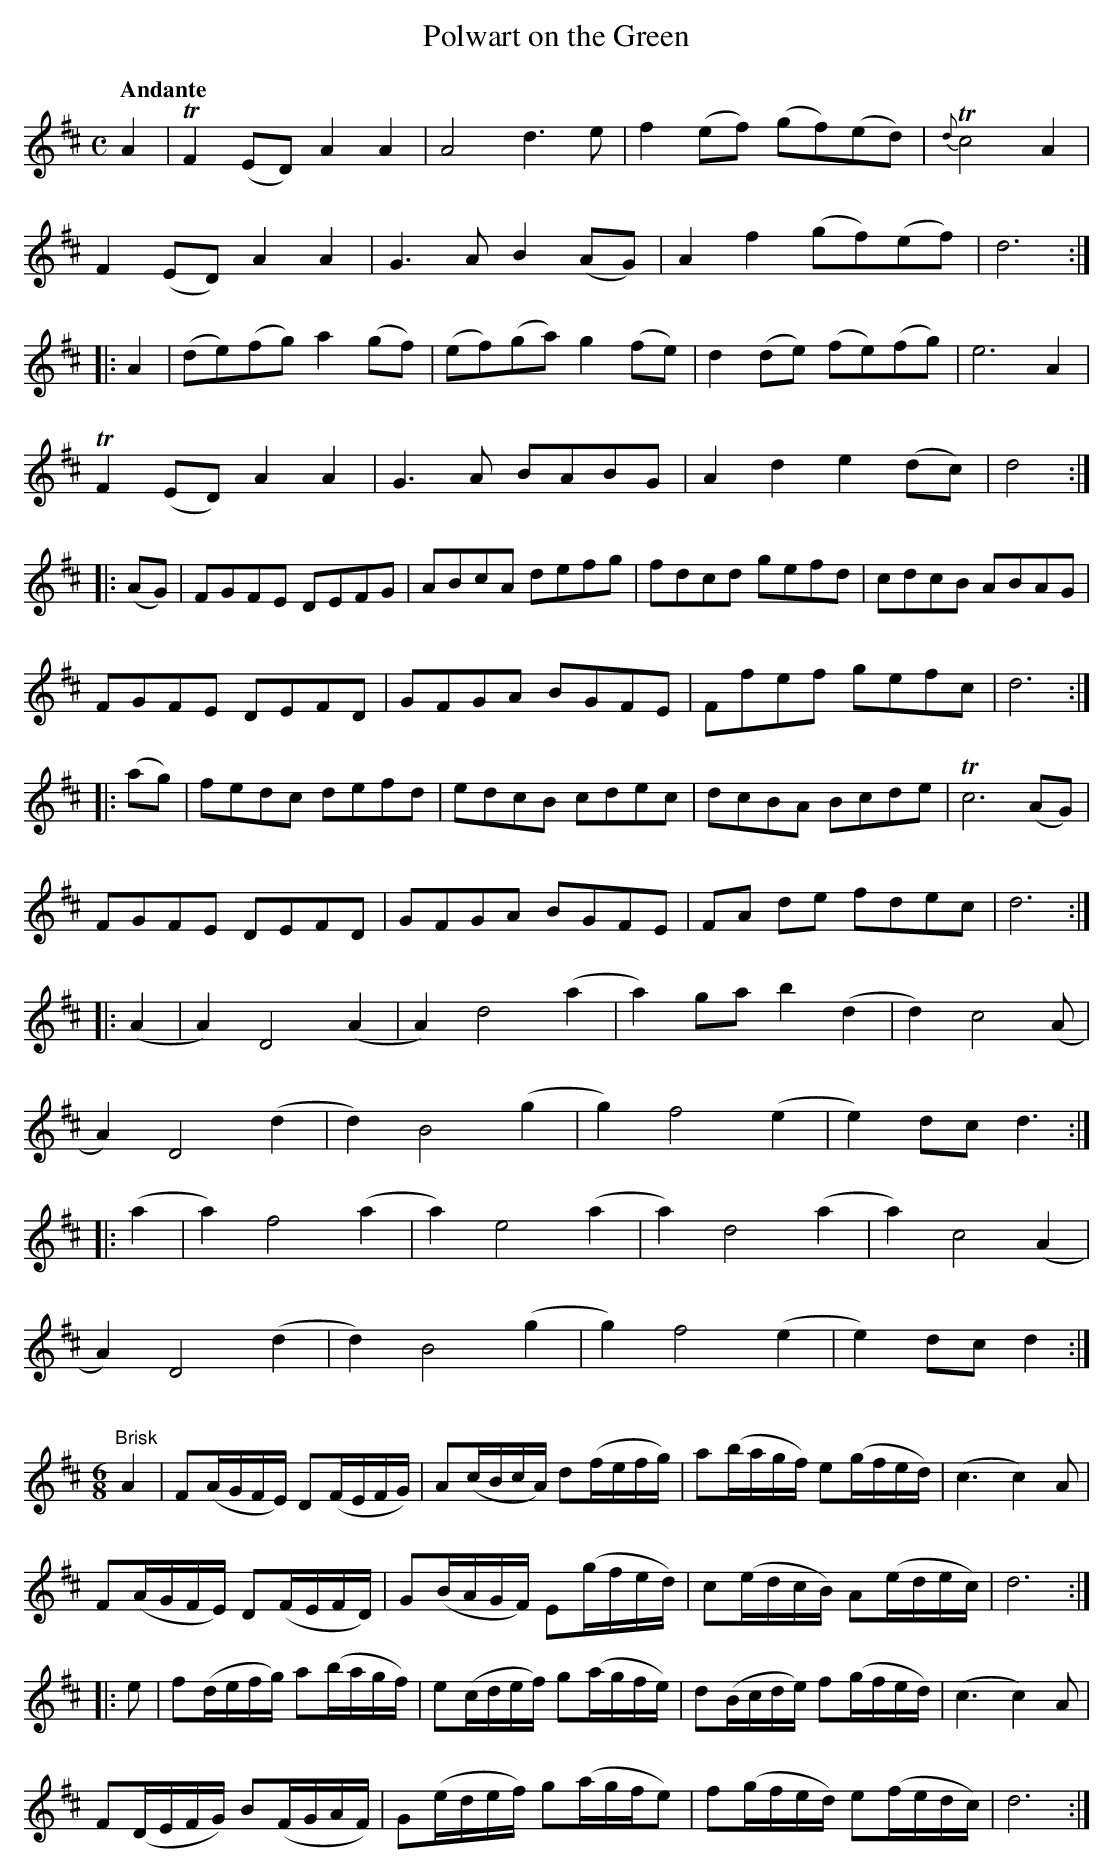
X:1
T:Polwart on the Green
M:C
L:1/8
Q:"Andante"
K:D
A2|TF2 (ED) A2A2|A4 d3e|f2 (ef) (gf)(ed)|{d}Tc4 A2|
F2 (ED) A2A2|G3A B2 (AG)|A2 f2 (gf)(ef)|d6:|
|:A2|(de)(fg) a2 (gf)|(ef)(ga) g2 (fe)|d2 (de) (fe)(fg)|e6 A2|
TF2 (ED) A2A2|G3A BABG|A2d2 e2 (dc)|d4:|
|:(AG)|FGFE DEFG|ABcA defg|fdcd gefd|cdcB ABAG|
FGFE DEFD|GFGA BGFE|Ffef gefc|d6:|
|:(ag)|fedc defd|edcB cdec|dcBA Bcde|Tc6 (AG)|
FGFE DEFD|GFGA BGFE|FA de fdec|d6:|
|:(A2|A2)D4 (A2|A2) d4 (a2|a2) ga b2 (d2|d2)c4 (A|
A2)D4 (d2|d2)B4 (g2|g2)f4(e2|e2) dc d3:|
|:(a2|a2)f4 (a2|a2)e4 (a2|a2)d4 (a2|a2)c4 (A2|
A2)D4 (d2|d2)B4 (g2|g2)f4 (e2|e2)dc d2:|
M:6/8
L:1/8
"Brisk"A2|F(A/G/F/E/) D(F/E/F/G/)|A(c/B/c/A/) d(f/e/f/g/)|a(b/a/g/f/) e(g/f/e/d/)|(c3 c2)A|
F(A/G/F/E/) D(F/E/F/D/)|G(B/A/G/F/) E(g/f/e/d/)|c(e/d/c/B/) A(e/d/e/c/)|d6:|
|:e|f(d/e/f/g/) a(b/a/g/f/)|e(c/d/e/f/) g(a/g/f/e/)|d(B/c/d/e/) f(g/f/e/d/)|(c3 c2)A|
F(D/E/F/G/) B(F/G/A/F/)|G(e/d/e/f/) g(a/g/f/e)|f(g/f/e/d/) e(f/e/d/c/)|d6:|]
